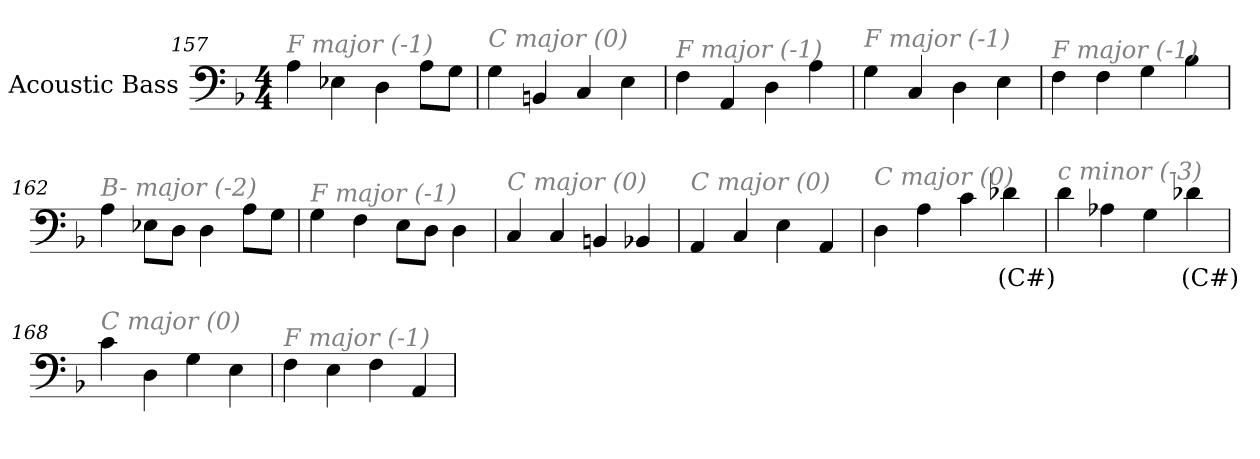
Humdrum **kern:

**kern	**text
*part1	*part1
*staff1	*staff1
*I"Acoustic Bass	*
*clefF4	*
*ITrd7c12	*
*k[b-]	*
*F:	*
*M4/4	*
=157	=157
!LO:TX:i:color=#808080:t=F major (-1)	!
4AA	.
4EE-X	.
4DD	.
8AAL	.
8GGJ	.
=158	=158
!LO:TX:i:color=#808080:t=C major (0)	!
4GG	.
4BBBn	.
4CC	.
4EE	.
=159	=159
!LO:TX:i:color=#808080:t=F major (-1)	!
4FF	.
4AAA	.
4DD	.
4AA	.
=160	=160
!LO:TX:i:color=#808080:t=F major (-1)	!
4GG	.
4CC	.
4DD	.
4EE	.
=161	=161
!LO:TX:i:color=#808080:t=F major (-1)	!
4FF	.
4FF	.
4GG	.
4BB-	.
=162	=162
!LO:TX:i:color=#808080:t=B- major (-2)	!
4AA	.
8EE-XL	.
8DDJ	.
4DD	.
8AAL	.
8GGJ	.
=163	=163
!LO:TX:i:color=#808080:t=F major (-1)	!
4GG	.
4FF	.
8EEL	.
8DDJ	.
4DD	.
=164	=164
!LO:TX:i:color=#808080:t=C major (0)	!
4CC	.
4CC	.
4BBBn	.
4BBB-X	.
=165	=165
!LO:TX:i:color=#808080:t=C major (0)	!
4AAA	.
4CC	.
4EE	.
4AAA	.
=166	=166
!LO:TX:i:color=#808080:t=C major (0)	!
4DD	.
4AA	.
4C	.
4D-Xi	(C#)
=167	=167
!LO:TX:i:color=#808080:t=c minor (-3)	!
4D	.
4AA-X	.
4GG	.
4D-Xi	(C#)
=168	=168
!LO:TX:i:color=#808080:t=C major (0)	!
4C	.
4DD	.
4GG	.
4EE	.
=169	=169
!LO:TX:i:color=#808080:t=F major (-1)	!
4FF	.
4EE	.
4FF	.
4AAA	.
=	=
*-	*-
